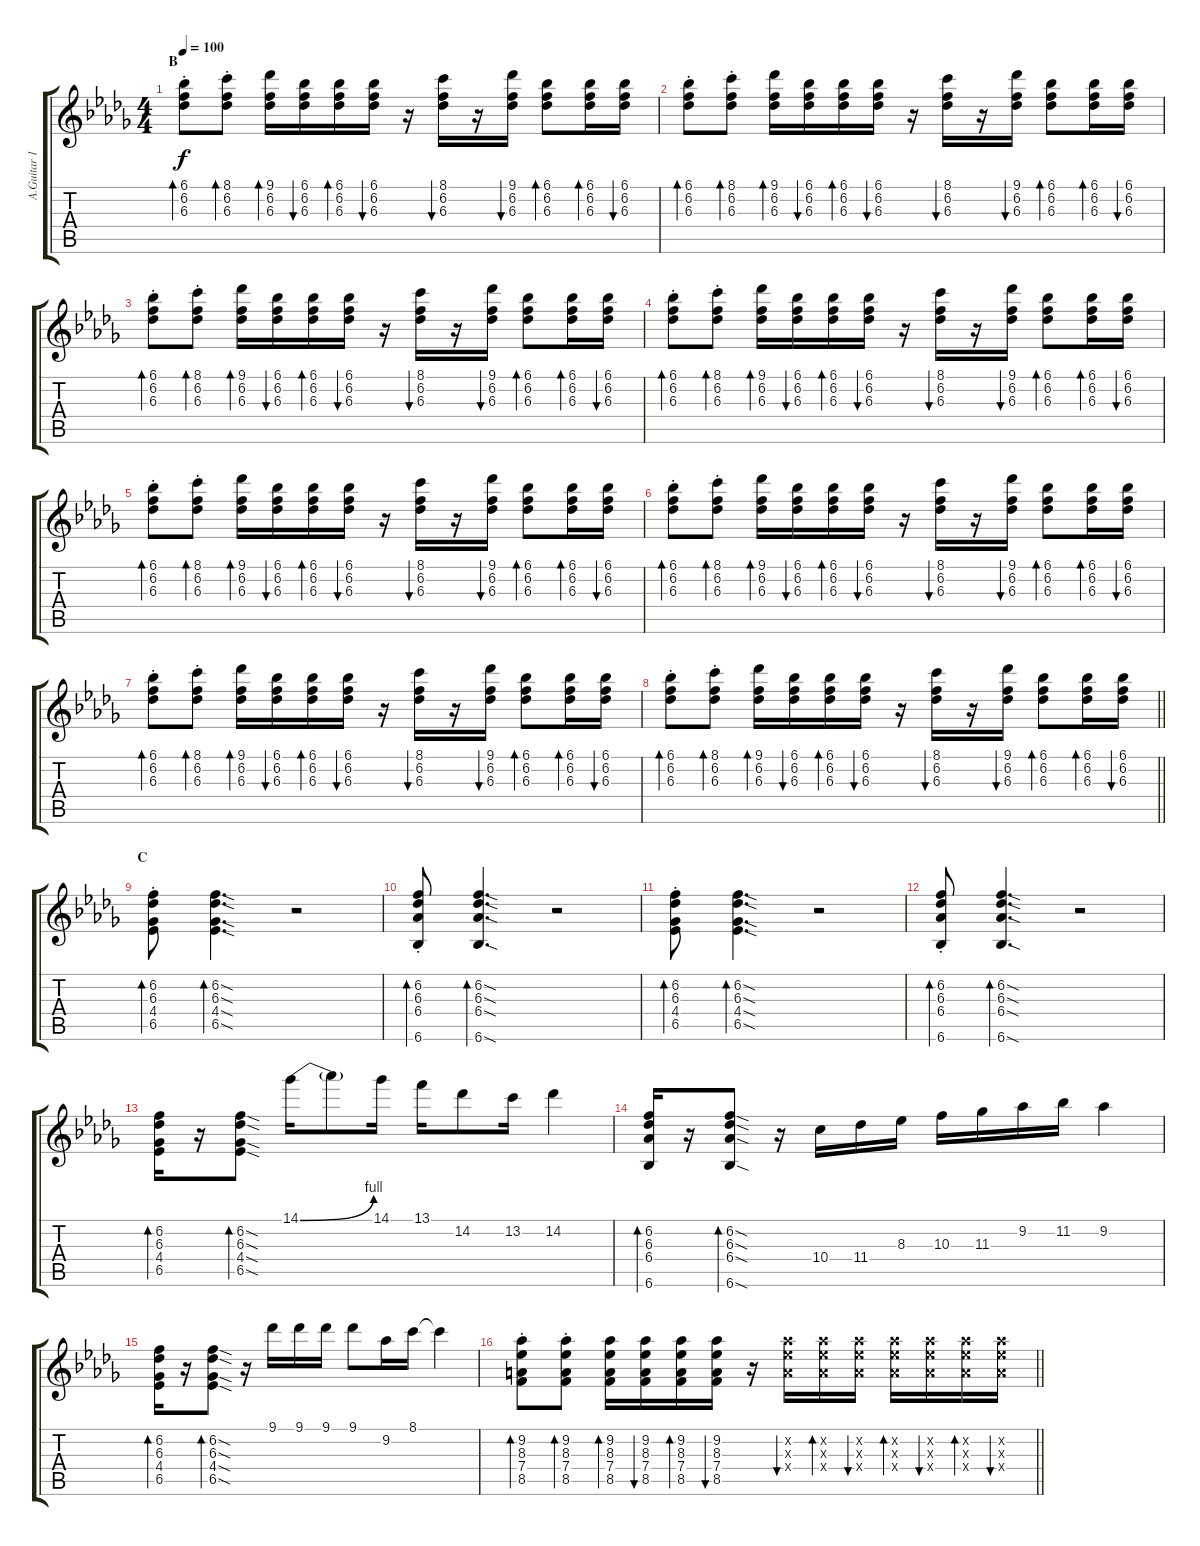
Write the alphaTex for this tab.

\track ("A.Guitar 1" "A.Guitar 1") {instrument acousticguitarsteel}
\staff {score tabs}
\tuning (E4 B3 G3 D3 A2 E2) {hide}
\ts (4 4)
\section ("" "B")
\tempo 100
\clef g2
\ks db
(6.1{st} 6.2{st} 6.3{st}).8{bd 30 dy f} (8.1{st} 6.2{st} 6.3{st}).8{bd 30} (9.1 6.2 6.3).16{bd 30} (6.1 6.2 6.3).16{bu 30} (6.1 6.2 6.3).16{bd 30} (6.1 6.2 6.3).16{bu 30} r.16 (8.1 6.2 6.3).16{bu 30} r.16 (9.1 6.2 6.3).16{bu 30} (6.1 6.2 6.3).8{bd 30} (6.1 6.2 6.3).16{bd 30} (6.1 6.2 6.3).16{bu 30} |
(6.1{st} 6.2{st} 6.3{st}).8{bd 30} (8.1{st} 6.2{st} 6.3{st}).8{bd 30} (9.1 6.2 6.3).16{bd 30} (6.1 6.2 6.3).16{bu 30} (6.1 6.2 6.3).16{bd 30} (6.1 6.2 6.3).16{bu 30} r.16 (8.1 6.2 6.3).16{bu 30} r.16 (9.1 6.2 6.3).16{bu 30} (6.1 6.2 6.3).8{bd 30} (6.1 6.2 6.3).16{bd 30} (6.1 6.2 6.3).16{bu 30} |
(6.1{st} 6.2{st} 6.3{st}).8{bd 30} (8.1{st} 6.2{st} 6.3{st}).8{bd 30} (9.1 6.2 6.3).16{bd 30} (6.1 6.2 6.3).16{bu 30} (6.1 6.2 6.3).16{bd 30} (6.1 6.2 6.3).16{bu 30} r.16 (8.1 6.2 6.3).16{bu 30} r.16 (9.1 6.2 6.3).16{bu 30} (6.1 6.2 6.3).8{bd 30} (6.1 6.2 6.3).16{bd 30} (6.1 6.2 6.3).16{bu 30} |
(6.1{st} 6.2{st} 6.3{st}).8{bd 30} (8.1{st} 6.2{st} 6.3{st}).8{bd 30} (9.1 6.2 6.3).16{bd 30} (6.1 6.2 6.3).16{bu 30} (6.1 6.2 6.3).16{bd 30} (6.1 6.2 6.3).16{bu 30} r.16 (8.1 6.2 6.3).16{bu 30} r.16 (9.1 6.2 6.3).16{bu 30} (6.1 6.2 6.3).8{bd 30} (6.1 6.2 6.3).16{bd 30} (6.1 6.2 6.3).16{bu 30} |
(6.1{st} 6.2{st} 6.3{st}).8{bd 30} (8.1{st} 6.2{st} 6.3{st}).8{bd 30} (9.1 6.2 6.3).16{bd 30} (6.1 6.2 6.3).16{bu 30} (6.1 6.2 6.3).16{bd 30} (6.1 6.2 6.3).16{bu 30} r.16 (8.1 6.2 6.3).16{bu 30} r.16 (9.1 6.2 6.3).16{bu 30} (6.1 6.2 6.3).8{bd 30} (6.1 6.2 6.3).16{bd 30} (6.1 6.2 6.3).16{bu 30} |
(6.1{st} 6.2{st} 6.3{st}).8{bd 30} (8.1{st} 6.2{st} 6.3{st}).8{bd 30} (9.1 6.2 6.3).16{bd 30} (6.1 6.2 6.3).16{bu 30} (6.1 6.2 6.3).16{bd 30} (6.1 6.2 6.3).16{bu 30} r.16 (8.1 6.2 6.3).16{bu 30} r.16 (9.1 6.2 6.3).16{bu 30} (6.1 6.2 6.3).8{bd 30} (6.1 6.2 6.3).16{bd 30} (6.1 6.2 6.3).16{bu 30} |
(6.1{st} 6.2{st} 6.3{st}).8{bd 30} (8.1{st} 6.2{st} 6.3{st}).8{bd 30} (9.1 6.2 6.3).16{bd 30} (6.1 6.2 6.3).16{bu 30} (6.1 6.2 6.3).16{bd 30} (6.1 6.2 6.3).16{bu 30} r.16 (8.1 6.2 6.3).16{bu 30} r.16 (9.1 6.2 6.3).16{bu 30} (6.1 6.2 6.3).8{bd 30} (6.1 6.2 6.3).16{bd 30} (6.1 6.2 6.3).16{bu 30} |
\barLineRight lightlight
(6.1{st} 6.2{st} 6.3{st}).8{bd 30} (8.1{st} 6.2{st} 6.3{st}).8{bd 30} (9.1 6.2 6.3).16{bd 30} (6.1 6.2 6.3).16{bu 30} (6.1 6.2 6.3).16{bd 30} (6.1 6.2 6.3).16{bu 30} r.16 (8.1 6.2 6.3).16{bu 30} r.16 (9.1 6.2 6.3).16{bu 30} (6.1 6.2 6.3).8{bd 30} (6.1 6.2 6.3).16{bd 30} (6.1 6.2 6.3).16{bu 30} |
\section ("" "C")
(6.2{st} 6.3{st} 4.4{st} 6.5{st}).8{bd 30} (6.2{sod} 6.3{sod} 4.4{sod} 6.5{sod}).4{d bd 30} r.2 |
(6.2{st} 6.3{st} 6.4{st} 6.6{st}).8{bd 30} (6.2{sod} 6.3{sod} 6.4{sod} 6.6{sod}).4{d bd 30} r.2 |
(6.2{st} 6.3{st} 4.4{st} 6.5{st}).8{bd 30} (6.2{sod} 6.3{sod} 4.4{sod} 6.5{sod}).4{d bd 30} r.2 |
(6.2{st} 6.3{st} 6.4{st} 6.6{st}).8{bd 30} (6.2{sod} 6.3{sod} 6.4{sod} 6.6{sod}).4{d bd 30} r.2 |
(6.2 6.3 4.4 6.5).16{bd 30} r.16 (6.2{sod} 6.3{sod} 4.4{sod} 6.5{sod}).8{bd 30} 14.1{be (bend 0 0 60 4)}.16{txt ""} 14.1{t}.8 14.1.16 13.1.16 14.2.8 13.2.16 14.2.4 |
(6.2 6.3 6.4 6.6).16{bd 30} r.16 (6.2{sod} 6.3{sod} 6.4{sod} 6.6{sod}).8{bd 30} r.16 10.4.16 11.4.16 8.3.16 10.3.16 11.3.16 9.2.16 11.2.16 9.2.4 |
(6.2 6.3 4.4 6.5).16{bd 30} r.16 (6.2{sod} 6.3{sod} 4.4{sod} 6.5{sod}).8{bd 30} r.16 9.1.16 9.1.16 9.1.16 9.1.8 9.2.16 8.1.16 8.1{t}.4 |
\barLineRight lightlight
(9.2{st} 8.3{st} 7.4{st} 8.5{st}).8{bd 30} (9.2{st} 8.3{st} 7.4{st} 8.5{st}).8{bd 30} (9.2 8.3 7.4 8.5).16{bd 30} (9.2 8.3 7.4 8.5).16{bu 30} (9.2 8.3 7.4 8.5).16{bd 30} (9.2 8.3 7.4 8.5).16{bu 30} r.16 (9.2{x} 8.3{x} 7.4{x}).16{bu 30} (9.2{x} 8.3{x} 7.4{x}).16{bd 30} (9.2{x} 8.3{x} 7.4{x}).16{bu 30} (9.2{x} 8.3{x} 7.4{x}).16{bd 30} (9.2{x} 8.3{x} 7.4{x}).16{bu 30} (9.2{x} 8.3{x} 7.4{x}).16{bd 30} (9.2{x} 8.3{x} 7.4{x}).16{bu 30}
